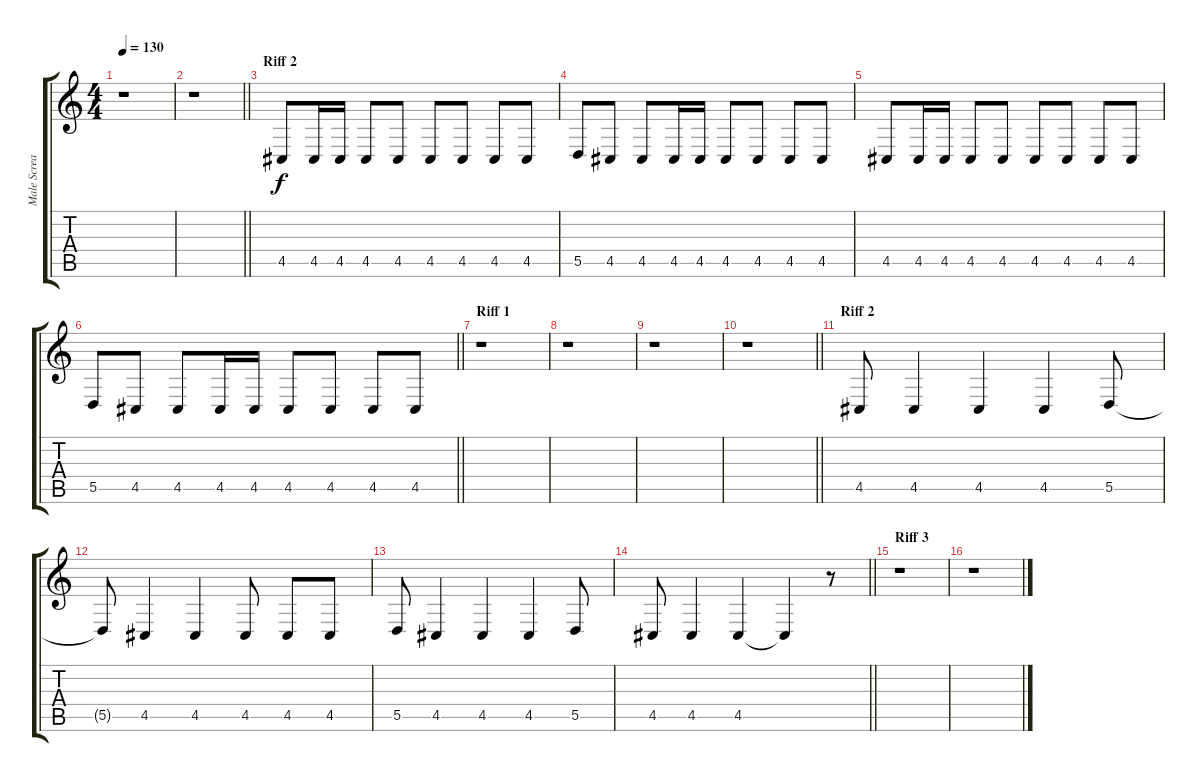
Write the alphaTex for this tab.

\track ("Male Screams/ Vocals" "Male Screa") {instrument lead6voice}
\staff {score tabs}
\tuning (E4 B3 G3 D3 A2 E2) {hide}
\ts (4 4)
\tempo 130
\clef g2
\ks c
r.1{dy f} |
\barLineRight lightlight
r.1 |
\section ("" "Riff 2")
4.5.8 4.5.16 4.5.16 4.5.8 4.5.8 4.5.8 4.5.8 4.5.8 4.5.8 |
5.5.8 4.5.8 4.5.8 4.5.16 4.5.16 4.5.8 4.5.8 4.5.8 4.5.8 |
4.5.8 4.5.16 4.5.16 4.5.8 4.5.8 4.5.8 4.5.8 4.5.8 4.5.8 |
\barLineRight lightlight
5.5.8 4.5.8 4.5.8 4.5.16 4.5.16 4.5.8 4.5.8 4.5.8 4.5.8 |
\section ("" "Riff 1")
r.1 |
r.1 |
r.1 |
\barLineRight lightlight
r.1 |
\section ("" "Riff 2")
4.5.8 4.5.4 4.5.4 4.5.4 5.5.8 |
5.5{t}.8 4.5.4 4.5.4 4.5.8 4.5.8 4.5.8 |
5.5.8 4.5.4 4.5.4 4.5.4 5.5.8 |
\barLineRight lightlight
4.5.8 4.5.4 4.5.4 4.5{t}.4 r.8 |
\section ("" "Riff 3")
r.1 |
r.1
